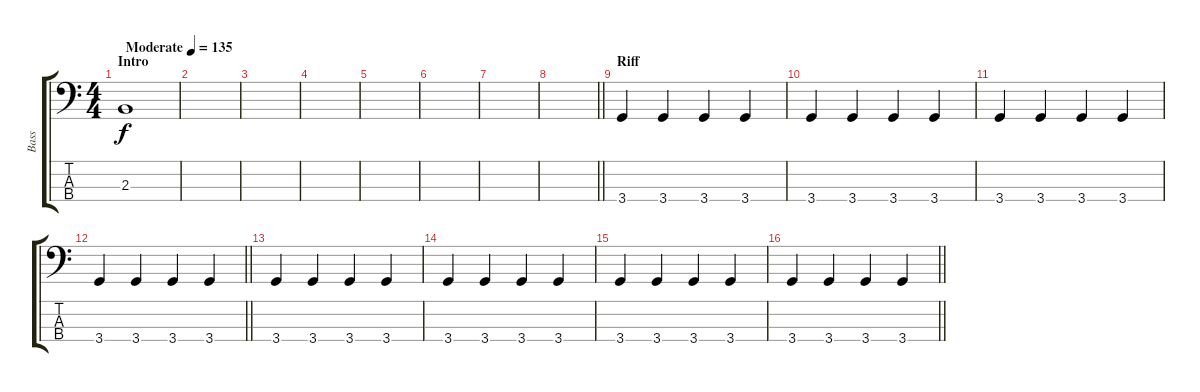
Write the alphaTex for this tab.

\track ("Bass" "Bass") {instrument electricbassfinger}
\staff {score tabs}
\tuning (G2 D2 A1 E1) {hide}
\ts (4 4)
\section ("" "Intro")
\tempo (135 "Moderate")
\clef f4
\ks c
2.3.1{dy f instrument electricbassfinger} |
|
|
|
|
|
|
\barLineRight lightlight
|
\section ("" "Riff")
3.4.4 3.4.4 3.4.4 3.4.4 |
3.4.4 3.4.4 3.4.4 3.4.4 |
3.4.4 3.4.4 3.4.4 3.4.4 |
\barLineRight lightlight
3.4.4 3.4.4 3.4.4 3.4.4 |
\section ("" "")
3.4.4 3.4.4 3.4.4 3.4.4 |
3.4.4 3.4.4 3.4.4 3.4.4 |
3.4.4 3.4.4 3.4.4 3.4.4 |
\barLineRight lightlight
3.4.4 3.4.4 3.4.4 3.4.4
